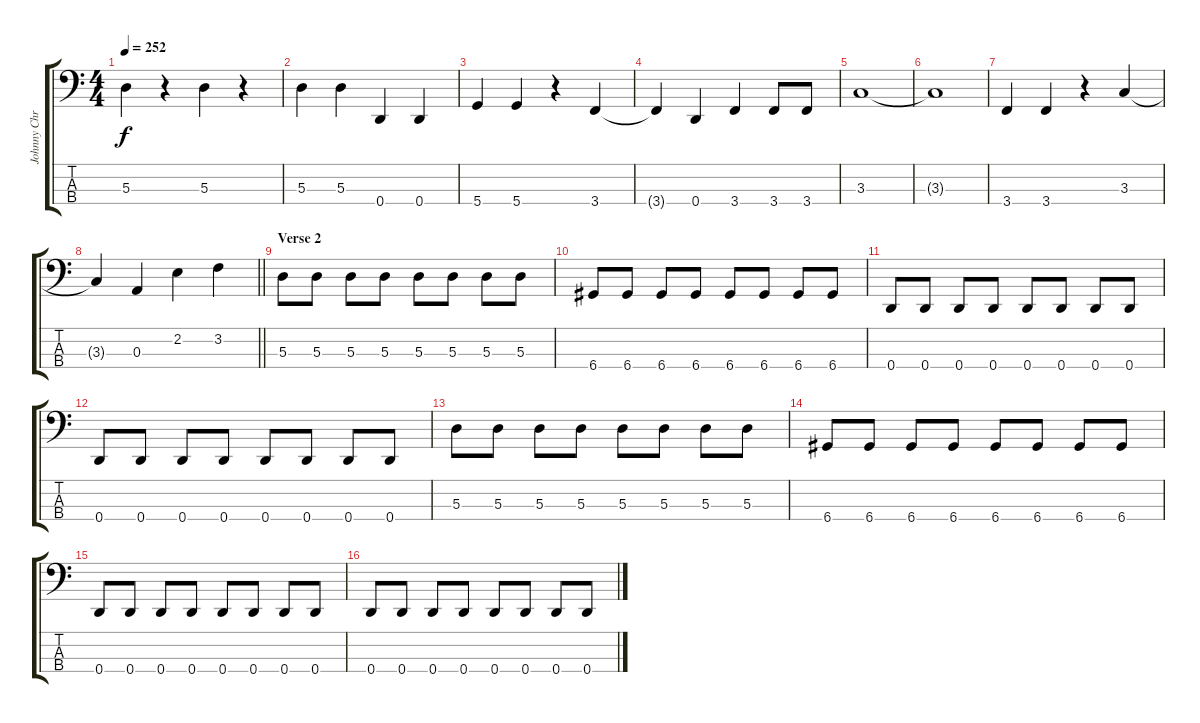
\track ("Johnny Christ" "Johnny Chr") {instrument electricbasspick}
\staff {score tabs}
\tuning (G2 D2 A1 D1) {hide}
\ts (4 4)
\tempo 252
\clef f4
\ks c
5.3.4{dy f} r.4 5.3.4 r.4 |
5.3.4 5.3.4 0.4.4 0.4.4 |
5.4.4 5.4.4 r.4 3.4.4 |
3.4{t}.4 0.4.4 3.4.4 3.4.8 3.4.8 |
3.3.1 |
3.3{t}.1 |
3.4.4 3.4.4 r.4 3.3.4 |
\barLineRight lightlight
3.3{t}.4 0.3.4 2.2.4 3.2.4 |
\section ("" "Verse 2")
5.3.8 5.3.8 5.3.8 5.3.8 5.3.8 5.3.8 5.3.8 5.3.8 |
6.4.8 6.4.8 6.4.8 6.4.8 6.4.8 6.4.8 6.4.8 6.4.8 |
0.4.8 0.4.8 0.4.8 0.4.8 0.4.8 0.4.8 0.4.8 0.4.8 |
0.4.8 0.4.8 0.4.8 0.4.8 0.4.8 0.4.8 0.4.8 0.4.8 |
5.3.8 5.3.8 5.3.8 5.3.8 5.3.8 5.3.8 5.3.8 5.3.8 |
6.4.8 6.4.8 6.4.8 6.4.8 6.4.8 6.4.8 6.4.8 6.4.8 |
0.4.8 0.4.8 0.4.8 0.4.8 0.4.8 0.4.8 0.4.8 0.4.8 |
0.4.8 0.4.8 0.4.8 0.4.8 0.4.8 0.4.8 0.4.8 0.4.8
